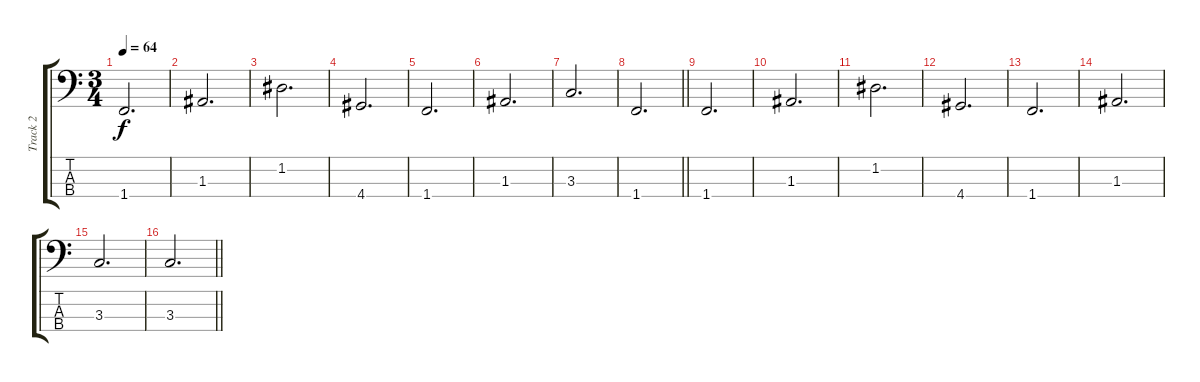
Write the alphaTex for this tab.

\track ("Track 2" "Track 2") {instrument electricbassfinger}
\staff {score tabs}
\tuning (G2 D2 A1 E1) {hide}
\ts (3 4)
\tempo 64
\clef f4
\ks c
1.4.2{d dy f} |
1.3.2{d} |
1.2.2{d} |
4.4.2{d} |
1.4.2{d} |
1.3.2{d} |
3.3.2{d} |
\barLineRight lightlight
1.4.2{d} |
1.4.2{d} |
1.3.2{d} |
1.2.2{d} |
4.4.2{d} |
1.4.2{d} |
1.3.2{d} |
3.3.2{d} |
\barLineRight lightlight
3.3.2{d}
